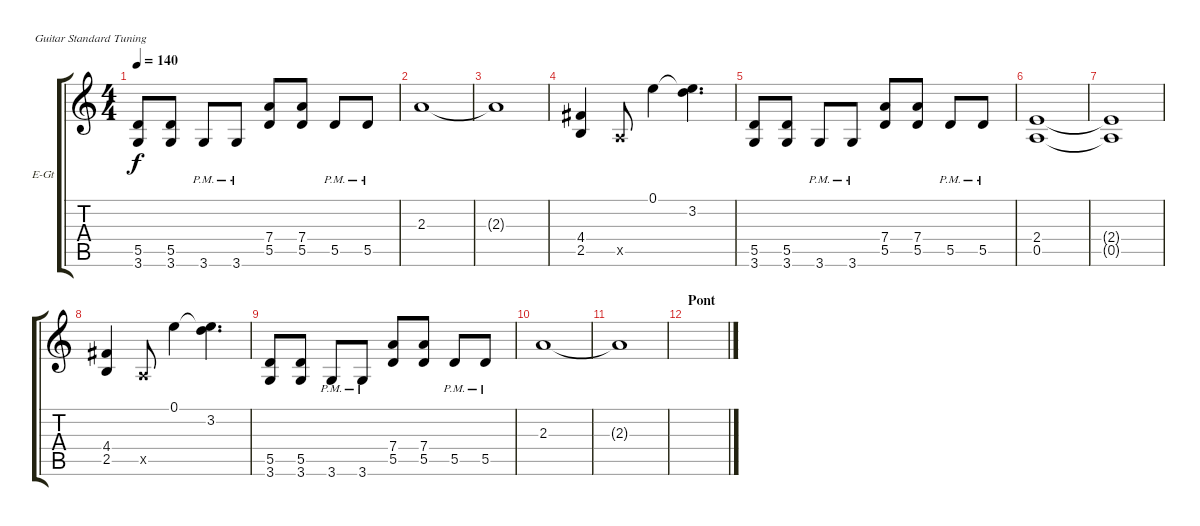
\bracketExtendMode groupsimilarinstruments
\firstSystemTrackNameOrientation horizontal
\otherSystemsTrackNameOrientation horizontal
\track ("Electric Guitar 2" "E-Gt") {instrument distortionguitar}
\staff {score tabs}
\tuning (E4 B3 G3 D3 A2 E2)
\ts (4 4)
\tempo 140
\clef g2
\ks c
(3.6 5.5).8{dy f} (3.6 5.5).8 3.6{pm}.8 3.6{pm}.8 (5.5 7.4).8 (5.5 7.4).8 5.5{pm}.8 5.5{pm}.8 |
2.3.1 |
2.3{t}.1 |
(2.5 4.4).4 0.5{x}.8 0.1.4 (3.2 0.1{t}).4{d} |
(3.6 5.5).8 (3.6 5.5).8 3.6{pm}.8 3.6{pm}.8 (5.5 7.4).8 (5.5 7.4).8 5.5{pm}.8 5.5{pm}.8 |
(0.5 2.4).1 |
(2.4{t} 0.5{t}).1 |
(2.5 4.4).4 0.5{x}.8 0.1.4 (3.2 0.1{t}).4{d} |
(3.6 5.5).8 (3.6 5.5).8 3.6{pm}.8 3.6{pm}.8 (5.5 7.4).8 (5.5 7.4).8 5.5{pm}.8 5.5{pm}.8 |
2.3.1 |
2.3{t}.1 |
\section ("" "Pont")
